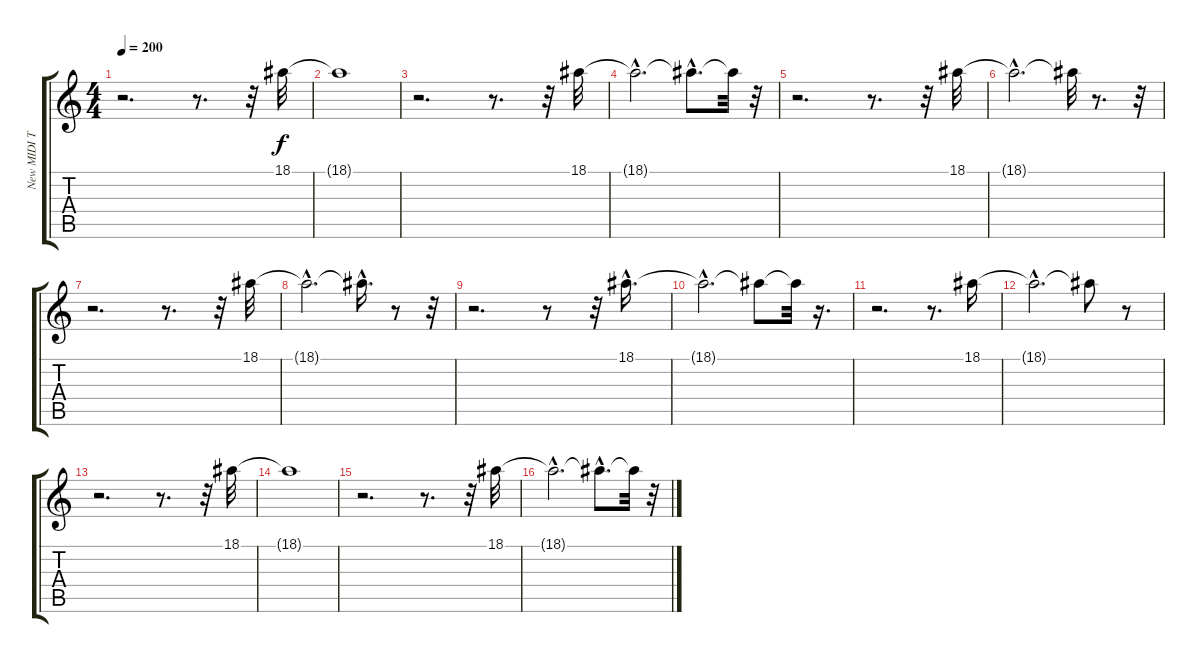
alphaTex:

\track ("New MIDI Track" "New MIDI T") {instrument tubularbells}
\staff {score tabs}
\tuning (E4 B3 G3 D3 A2 E2) {hide}
\ts (4 4)
\tempo 200
\clef g2
\ks c
r.2{d dy f} r.8{d} r.32 18.1.32 |
18.1{t}.1 |
r.2{d} r.8{d} r.32 18.1.32 |
18.1{hac t}.2{d} 18.1{hac t}.8{d} 18.1{t}.32 r.32 |
r.2{d} r.8{d} r.32 18.1.32 |
18.1{hac t}.2{d} 18.1{t}.32 r.8{d} r.32 |
r.2{d} r.8{d} r.32 18.1.32 |
18.1{hac t}.2{d} 18.1{hac t}.16{d} r.8 r.32 |
r.2{d} r.8 r.32 18.1{hac}.16{d} |
18.1{hac t}.2{d} 18.1{t}.8 18.1{t}.32 r.16{d} |
r.2{d} r.8{d} 18.1.16 |
18.1{hac t}.2{d} 18.1{t}.8 r.8 |
r.2{d} r.8{d} r.32 18.1.32 |
18.1{t}.1 |
r.2{d} r.8{d} r.32 18.1.32 |
18.1{hac t}.2{d} 18.1{hac t}.8{d} 18.1{t}.32 r.32
